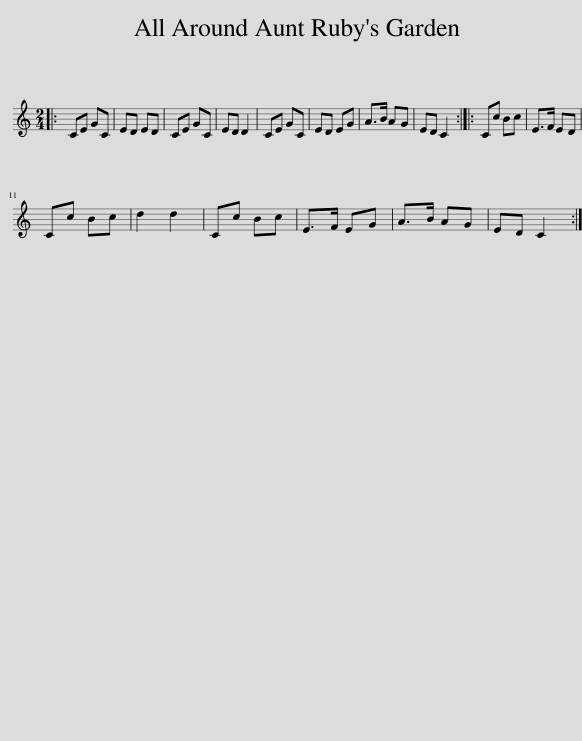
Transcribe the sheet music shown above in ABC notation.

X:1
L:1/8
M:2/4
I:linebreak $
K:C
V:1 treble
V:1
|: CE GC | ED ED | CE GC | ED D2 | CE GC | %5
 ED EG | A>B AG | ED C2 :: Cc Bc | E>F ED |$ %10
 Cc Bc | d2 d2 | Cc Bc | E>F EG | A>B AG | %15
 ED C2 :| %16
